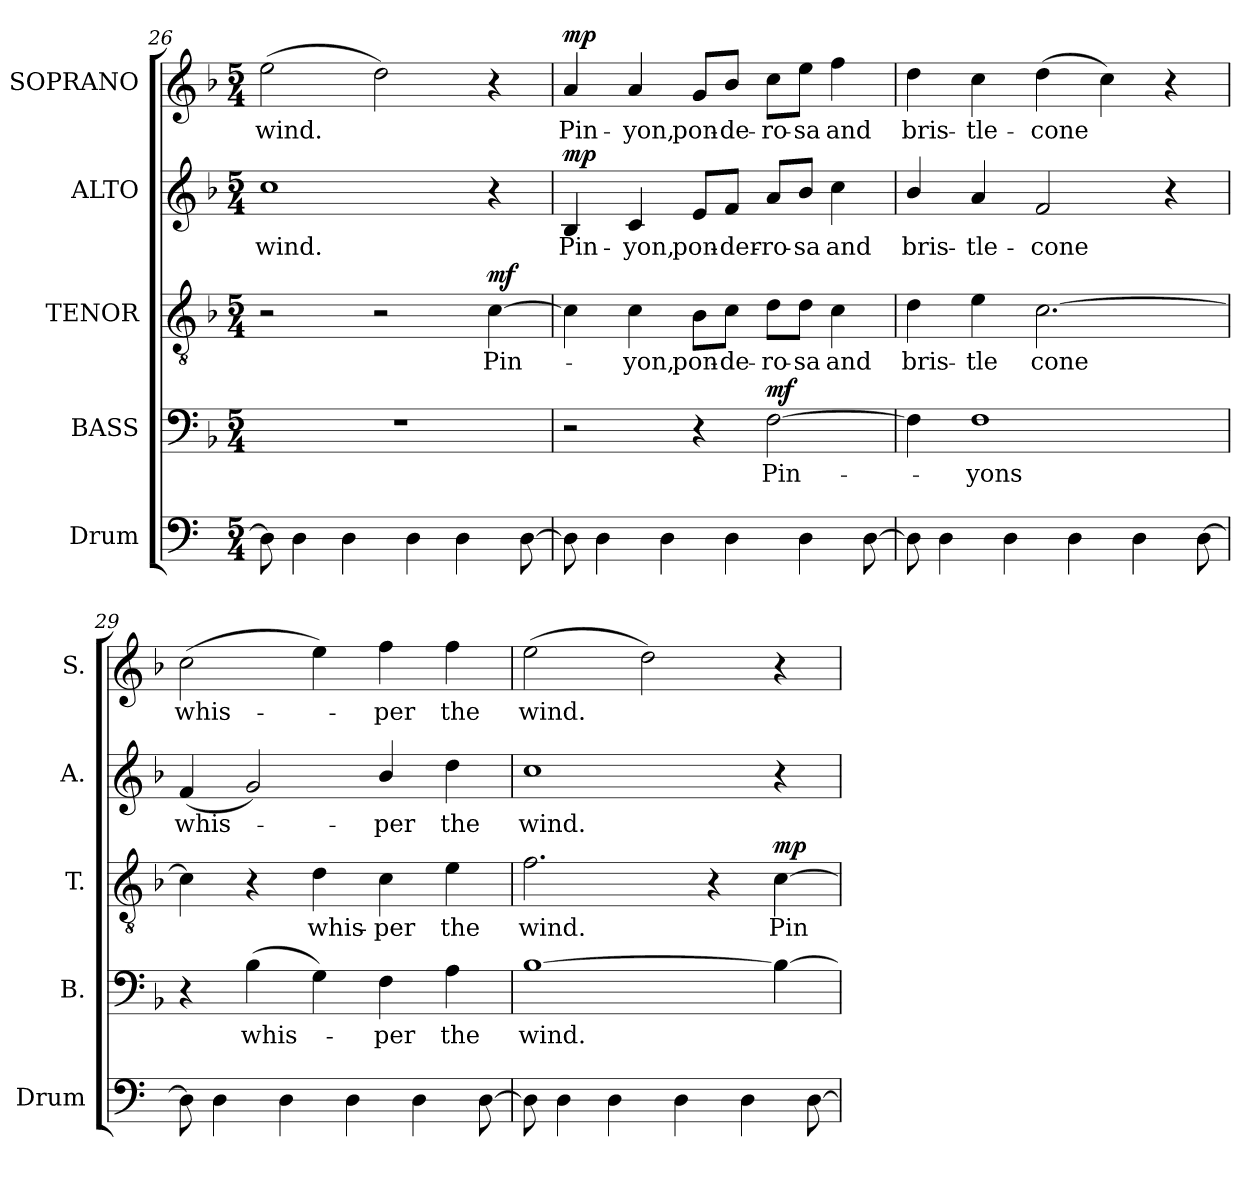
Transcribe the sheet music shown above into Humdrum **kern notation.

**kern	**kern	**text	**dynam	**kern	**text	**dynam	**kern	**text	**dynam	**kern	**text	**dynam
*part5	*part4	*part4	*part4	*part3	*part3	*part3	*part2	*part2	*part2	*part1	*part1	*part1
*staff5	*staff4	*staff4	*staff4	*staff3	*staff3	*staff3	*staff2	*staff2	*staff2	*staff1	*staff1	*staff1
*I"Drum	*I"BASS	*	*	*I"TENOR	*	*	*I"ALTO	*	*	*I"SOPRANO	*	*
*I'Drum	*I'B.	*	*	*I'T.	*	*	*I'A.	*	*	*I'S.	*	*
!!LO:LB:g=z
*clefF4	*clefF4	*	*	*clefGv2	*	*	*clefG2	*	*	*clefG2	*	*
*	*	*	*	*ITrd7c12	*	*	*	*	*	*	*	*
*k[]	*k[b-]	*	*	*k[b-]	*	*	*k[b-]	*	*	*k[b-]	*	*
*a:	*d:	*	*	*d:	*	*	*d:	*	*	*d:	*	*
*M5/4	*M5/4	*	*	*M5/4	*	*	*M5/4	*	*	*M5/4	*	*
=26	=26	=26	=26	=26	=26	=26	=26	=26	=26	=26	=26	=26
!	!LO:N:vis=1	!	!	!	!	!	!	!	!	!	!	!
!	!	!	!	!	!	!	!	!LO:LY:b:color=#000000	!	!	!	!
!	!	!	!	!	!	!	!	!	!	!	!LO:LY:b:color=#000000	!
8Di\]	4%5r	.	.	2r	.	.	1cci	wind.	.	(2eei\	wind.	.
4Di\	.	.	.	.	.	.	.	.	.	.	.	.
4Di\	.	.	.	.	.	.	.	.	.	.	.	.
.	.	.	.	2r	.	.	.	.	.	2ddi\)	.	.
4Di\	.	.	.	.	.	.	.	.	.	.	.	.
4Di\	.	.	.	.	.	.	.	.	.	.	.	.
!	!	!	!	!	!LO:LY:b:color=#000000	!	!	!	!	!	!	!
.	.	.	.	[4Ci\	Pin-	mf	4r	.	.	4r	.	.
[8Di\	.	.	.	.	.	.	.	.	.	.	.	.
=27	=27	=27	=27	=27	=27	=27	=27	=27	=27	=27	=27	=27
!	!	!	!	!	!	!	!	!LO:LY:b:color=#000000	!	!	!	!
!	!	!	!	!	!	!	!	!	!	!	!LO:LY:b:color=#000000	!
8Di\]	2r	.	.	4Ci\]	.	.	4B-i/	Pin-	mp	4ai/	Pin-	mp
4Di\	.	.	.	.	.	.	.	.	.	.	.	.
!	!	!	!	!	!LO:LY:b:color=#000000	!	!	!	!	!	!	!
!	!	!	!	!	!	!	!	!LO:LY:b:color=#000000	!	!	!	!
!	!	!	!	!	!	!	!	!	!	!	!LO:LY:b:color=#000000	!
.	.	.	.	4Ci\	-yon,	.	4ci/	-yon,	.	4ai/	-yon,	.
4Di\	.	.	.	.	.	.	.	.	.	.	.	.
!	!	!	!	!	!LO:LY:b:color=#000000	!	!	!	!	!	!	!
!	!	!	!	!	!	!	!	!LO:LY:b:color=#000000	!	!	!	!
!	!	!	!	!	!	!	!	!	!	!	!LO:LY:b:color=#000000	!
.	4r	.	.	8BB-i\L	pon-	.	8ei/L	pon-	.	8gi/L	pon-	.
!	!	!	!	!	!LO:LY:b:color=#000000	!	!	!	!	!	!	!
!	!	!	!	!	!	!	!	!LO:LY:b:color=#000000	!	!	!	!
!	!	!	!	!	!	!	!	!	!	!	!LO:LY:b:color=#000000	!
4Di\	.	.	.	8Ci\J	-de-	.	8fi/J	-der-	.	8b-i/J	-de-	.
!	!	!LO:LY:b:color=#000000	!	!	!	!	!	!	!	!	!	!
!	!	!	!	!	!LO:LY:b:color=#000000	!	!	!	!	!	!	!
!	!	!	!	!	!	!	!	!LO:LY:b:color=#000000	!	!	!	!
!	!	!	!	!	!	!	!	!	!	!	!LO:LY:b:color=#000000	!
.	[2Fi\	Pin-	mf	8Di\L	-ro-	.	8ai/L	-ro-	.	8cci\L	-ro-	.
!	!	!	!	!	!LO:LY:b:color=#000000	!	!	!	!	!	!	!
!	!	!	!	!	!	!	!	!LO:LY:b:color=#000000	!	!	!	!
!	!	!	!	!	!	!	!	!	!	!	!LO:LY:b:color=#000000	!
4Di\	.	.	.	8Di\J	-sa	.	8b-i/J	-sa	.	8eei\J	-sa	.
!	!	!	!	!	!LO:LY:b:color=#000000	!	!	!	!	!	!	!
!	!	!	!	!	!	!	!	!LO:LY:b:color=#000000	!	!	!	!
!	!	!	!	!	!	!	!	!	!	!	!LO:LY:b:color=#000000	!
.	.	.	.	4Ci\	and	.	4cci\	and	.	4ffi\	and	.
[8Di\	.	.	.	.	.	.	.	.	.	.	.	.
=28	=28	=28	=28	=28	=28	=28	=28	=28	=28	=28	=28	=28
!	!	!	!	!	!LO:LY:b:color=#000000	!	!	!	!	!	!	!
!	!	!	!	!	!	!	!	!LO:LY:b:color=#000000	!	!	!	!
!	!	!	!	!	!	!	!	!	!	!	!LO:LY:b:color=#000000	!
8Di\]	4Fi\]	.	.	4Di\	bris-	.	4b-i/	bris-	.	4ddi\	bris-	.
4Di\	.	.	.	.	.	.	.	.	.	.	.	.
!	!	!LO:LY:b:color=#000000	!	!	!	!	!	!	!	!	!	!
!	!	!	!	!	!LO:LY:b:color=#000000	!	!	!	!	!	!	!
!	!	!	!	!	!	!	!	!LO:LY:b:color=#000000	!	!	!	!
!	!	!	!	!	!	!	!	!	!	!	!LO:LY:b:color=#000000	!
.	1Fi	-yons	.	4Ei\	-tle	.	4ai/	-tle-	.	4cci\	-tle-	.
4Di\	.	.	.	.	.	.	.	.	.	.	.	.
!	!	!	!	!	!LO:LY:b:color=#000000	!	!	!	!	!	!	!
!	!	!	!	!	!	!	!	!LO:LY:b:color=#000000	!	!	!	!
!	!	!	!	!	!	!	!	!	!	!	!LO:LY:b:color=#000000	!
.	.	.	.	[2.Ci\	cone	.	2fi/	-cone	.	(4ddi\	-cone	.
4Di\	.	.	.	.	.	.	.	.	.	.	.	.
.	.	.	.	.	.	.	.	.	.	4cci\)	.	.
4Di\	.	.	.	.	.	.	.	.	.	.	.	.
.	.	.	.	.	.	.	4r	.	.	4r	.	.
[8Di\	.	.	.	.	.	.	.	.	.	.	.	.
=29	=29	=29	=29	=29	=29	=29	=29	=29	=29	=29	=29	=29
!	!	!	!	!	!	!	!	!LO:LY:b:color=#000000	!	!	!	!
!	!	!	!	!	!	!	!	!	!	!	!LO:LY:b:color=#000000	!
8Di\]	4r	.	.	4Ci\]	.	.	(4fi/	whis-	.	(2cci\	whis-	.
4Di\	.	.	.	.	.	.	.	.	.	.	.	.
!	!	!LO:LY:b:color=#000000	!	!	!	!	!	!	!	!	!	!
.	(4B-i\	whis-	.	4r	.	.	2gi/)	.	.	.	.	.
4Di\	.	.	.	.	.	.	.	.	.	.	.	.
!	!	!	!	!	!LO:LY:b:color=#000000	!	!	!	!	!	!	!
.	4Gi\)	.	.	4Di\	whis-	.	.	.	.	4eei\)	.	.
4Di\	.	.	.	.	.	.	.	.	.	.	.	.
!	!	!LO:LY:b:color=#000000	!	!	!	!	!	!	!	!	!	!
!	!	!	!	!	!LO:LY:b:color=#000000	!	!	!	!	!	!	!
!	!	!	!	!	!	!	!	!LO:LY:b:color=#000000	!	!	!	!
!	!	!	!	!	!	!	!	!	!	!	!LO:LY:b:color=#000000	!
.	4Fi\	-per	.	4Ci\	-per	.	4b-i/	-per	.	4ffi\	-per	.
4Di\	.	.	.	.	.	.	.	.	.	.	.	.
!	!	!LO:LY:b:color=#000000	!	!	!	!	!	!	!	!	!	!
!	!	!	!	!	!LO:LY:b:color=#000000	!	!	!	!	!	!	!
!	!	!	!	!	!	!	!	!LO:LY:b:color=#000000	!	!	!	!
!	!	!	!	!	!	!	!	!	!	!	!LO:LY:b:color=#000000	!
.	4Ai\	the	.	4Ei\	the	.	4ddi\	the	.	4ffi\	the	.
[8Di\	.	.	.	.	.	.	.	.	.	.	.	.
!!LO:PB:g=z
=30	=30	=30	=30	=30	=30	=30	=30	=30	=30	=30	=30	=30
!	!	!LO:LY:b:color=#000000	!	!	!	!	!	!	!	!	!	!
!	!	!	!	!	!LO:LY:b:color=#000000	!	!	!	!	!	!	!
!	!	!	!	!	!	!	!	!LO:LY:b:color=#000000	!	!	!	!
!	!	!	!	!	!	!	!	!	!	!	!LO:LY:b:color=#000000	!
8Di\]	[1B-i	wind.	.	2.Fi\	wind.	.	1cci	wind.	.	(2eei\	wind.	.
4Di\	.	.	.	.	.	.	.	.	.	.	.	.
4Di\	.	.	.	.	.	.	.	.	.	.	.	.
.	.	.	.	.	.	.	.	.	.	2ddi\)	.	.
4Di\	.	.	.	.	.	.	.	.	.	.	.	.
.	.	.	.	4r	.	.	.	.	.	.	.	.
4Di\	.	.	.	.	.	.	.	.	.	.	.	.
!	!	!	!	!	!LO:LY:b:color=#000000	!	!	!	!	!	!	!
.	4B-i\_	.	.	[4Ci\	Pin-	mp	4r	.	.	4r	.	.
[8Di\	.	.	.	.	.	.	.	.	.	.	.	.
=	=	=	=	=	=	=	=	=	=	=	=	=
*-	*-	*-	*-	*-	*-	*-	*-	*-	*-	*-	*-	*-
